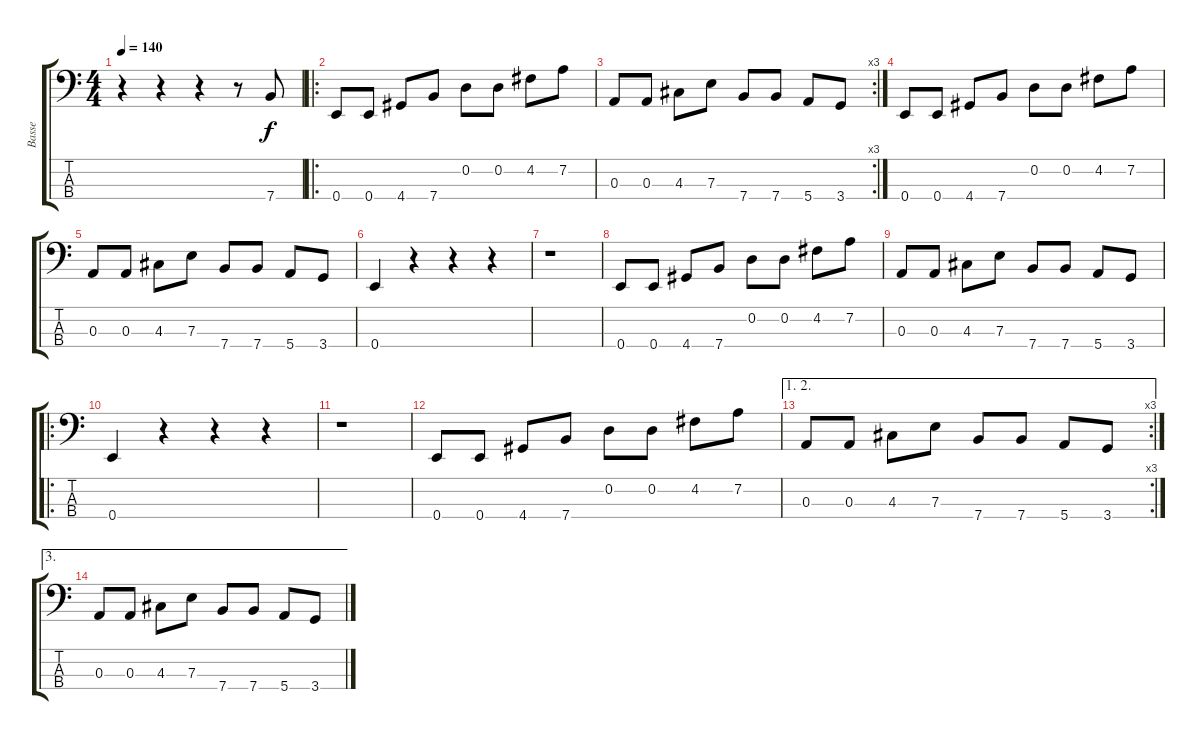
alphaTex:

\track ("Basse" "Basse") {instrument acousticguitarnylon}
\staff {score tabs}
\tuning (G2 D2 A1 E1) {hide}
\ts (4 4)
\tempo 140
\clef f4
\ks c
r.4{dy f instrument acousticguitarnylon} r.4 r.4 r.8 7.4.8 |
\ro
0.4.8 0.4.8 4.4.8 7.4.8 0.2.8 0.2.8 4.2.8 7.2.8 |
\rc 3
0.3.8 0.3.8 4.3.8 7.3.8 7.4.8 7.4.8 5.4.8 3.4.8 |
0.4.8 0.4.8 4.4.8 7.4.8 0.2.8 0.2.8 4.2.8 7.2.8 |
0.3.8 0.3.8 4.3.8 7.3.8 7.4.8 7.4.8 5.4.8 3.4.8 |
0.4.4 r.4 r.4 r.4 |
r.1 |
0.4.8 0.4.8 4.4.8 7.4.8 0.2.8 0.2.8 4.2.8 7.2.8 |
0.3.8 0.3.8 4.3.8 7.3.8 7.4.8 7.4.8 5.4.8 3.4.8 |
\ro
0.4.4 r.4 r.4 r.4 |
r.1 |
0.4.8 0.4.8 4.4.8 7.4.8 0.2.8 0.2.8 4.2.8 7.2.8 |
\ae (1 2)
\rc 3
0.3.8 0.3.8 4.3.8 7.3.8 7.4.8 7.4.8 5.4.8 3.4.8 |
\ae 3
0.3.8 0.3.8 4.3.8 7.3.8 7.4.8 7.4.8 5.4.8 3.4.8
